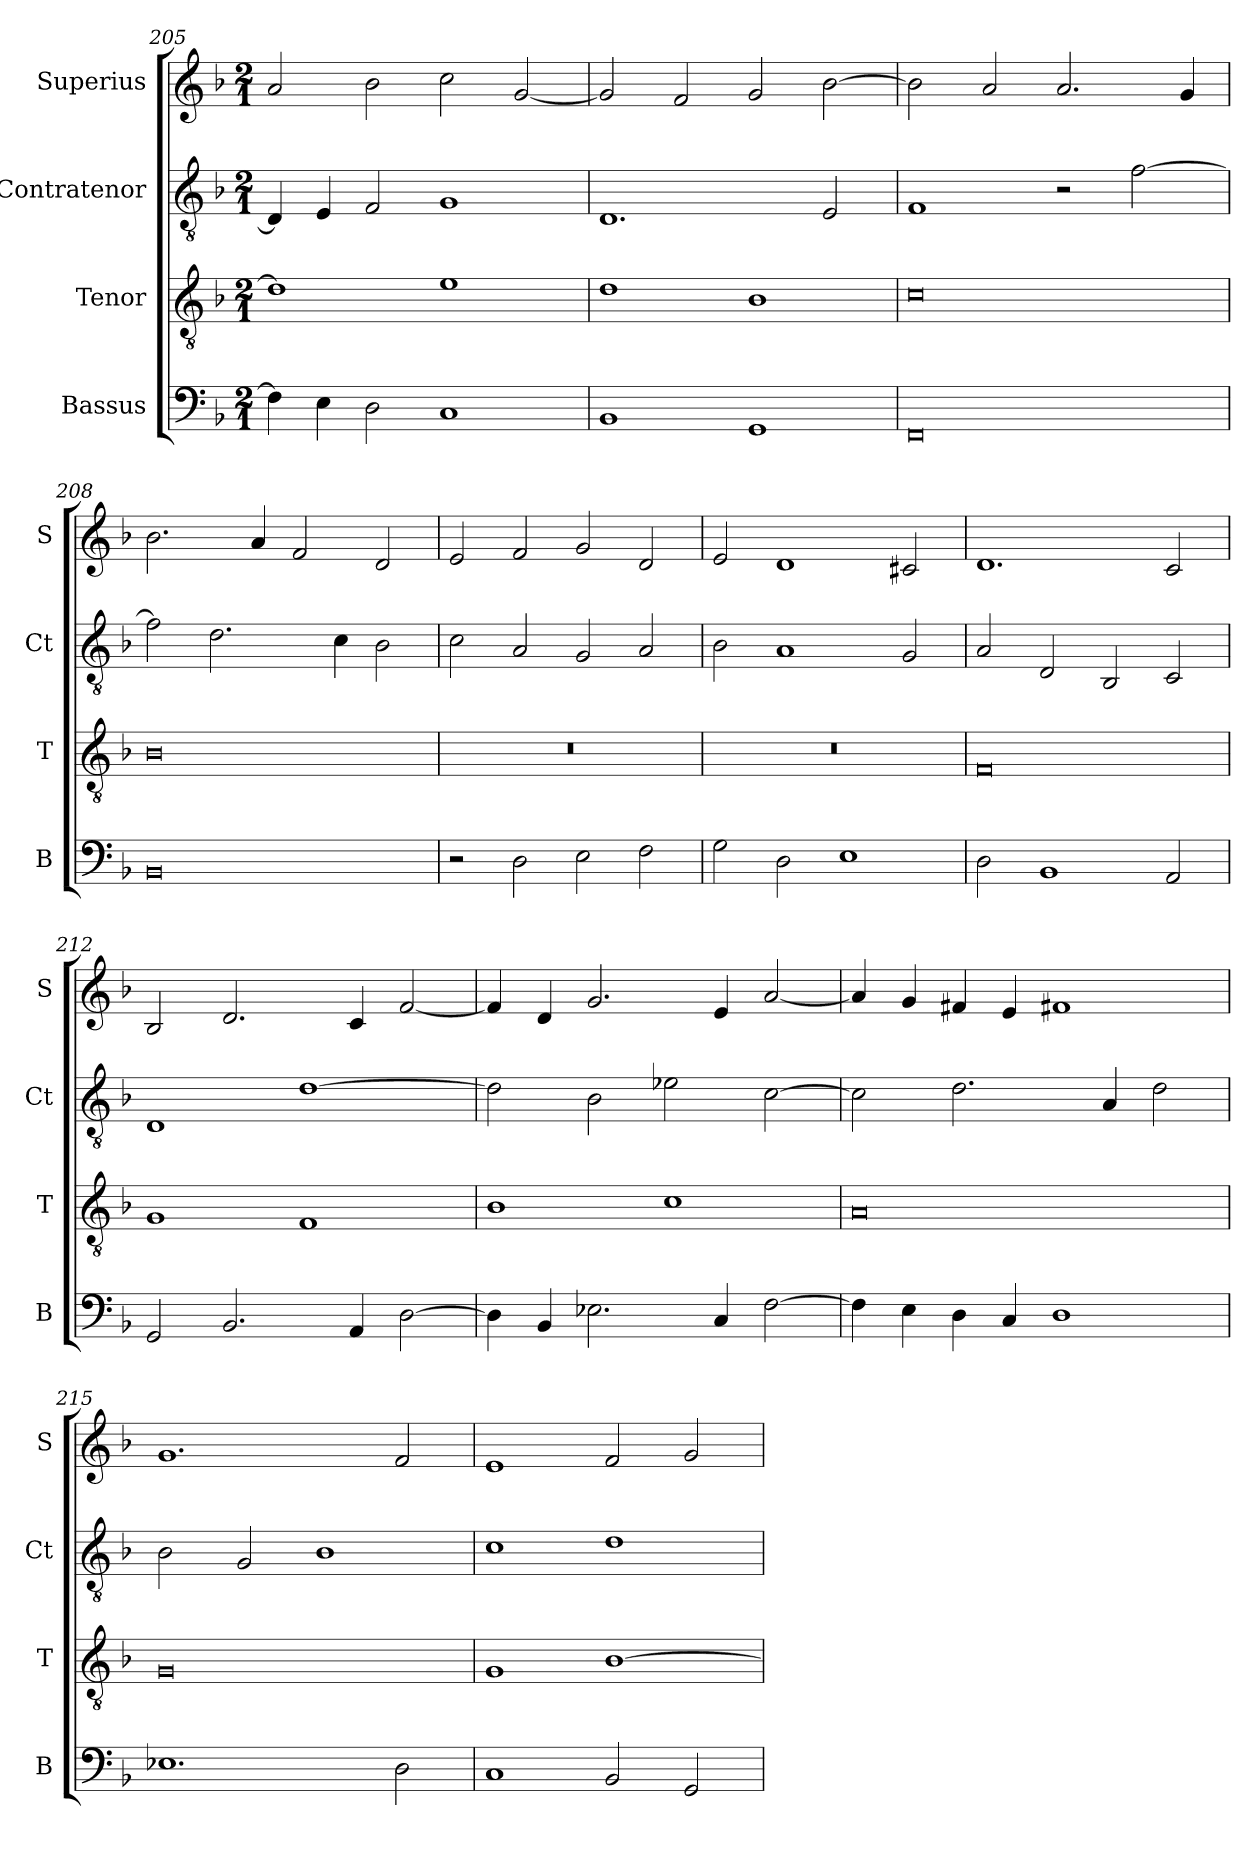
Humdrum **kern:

**kern	**kern	**kern	**kern
*part4	*part3	*part2	*part1
*staff4	*staff3	*staff2	*staff1
*I"Bassus	*I"Tenor	*I"Contratenor	*I"Superius
*I'B	*I'T	*I'Ct	*I'S
*clefF4	*clefGv2	*clefGv2	*clefG2
*k[b-]	*k[b-]	*k[b-]	*k[b-]
*M2/1	*M2/1	*M2/1	*M2/1
=205	=205	=205	=205
4F\]	1d]	4D/]	2a/
4E\	.	4E/	.
2D\	.	2F/	2b-\
1C	1e	1G	2cc\
.	.	.	[2g/
=206	=206	=206	=206
1BB-	1d	1.D	2g/]
.	.	.	2f/
1GG	1B-	.	2g/
.	.	2E/	[2b-\
=207	=207	=207	=207
0FF	0c	1F	2b-\]
.	.	.	2a/
.	.	2r	2.a/
.	.	[2f\	.
.	.	.	4g/
=208	=208	=208	=208
0BB-	0B-	2f\]	2.b-\
.	.	2.d\	.
.	.	.	4a/
.	.	.	2f/
.	.	4c\	.
.	.	2B-\	2d/
=209	=209	=209	=209
2r	0r	2c\	2e/
2D\	.	2A/	2f/
2E\	.	2G/	2g/
2F\	.	2A/	2d/
=210	=210	=210	=210
2G\	0r	2B-\	2e/
2D\	.	1A	1d
1E	.	.	.
.	.	2G/	2c#X/
=211	=211	=211	=211
2D\	0F	2A/	1.d
1BB-	.	2D/	.
.	.	2BB-/	.
2AA/	.	2C/	2c/
=212	=212	=212	=212
2GG/	1G	1D	2B-/
2.BB-/	.	.	2.d/
.	1F	[1d	.
4AA/	.	.	4c/
[2D\	.	.	[2f/
=213	=213	=213	=213
4D\]	1B-	2d\]	4f/]
4BB-/	.	.	4d/
2.E-X\	.	2B-\	2.g/
.	1c	2e-X\	.
4C/	.	.	4e/
[2F\	.	[2c\	[2a/
=214	=214	=214	=214
4F\]	0A	2c\]	4a/]
4E\	.	.	4g/
4D\	.	2.d\	4f#X/
4C/	.	.	4e/
1D	.	.	1f#X
.	.	4A/	.
.	.	2d\	.
=215	=215	=215	=215
1.E-X	0G	2B-\	1.g
.	.	2G/	.
.	.	1B-	.
2D\	.	.	2f/
=216	=216	=216	=216
1C	1G	1c	1e
2BB-/	[1B-	1d	2f/
2GG/	.	.	2g/
=	=	=	=
*-	*-	*-	*-
